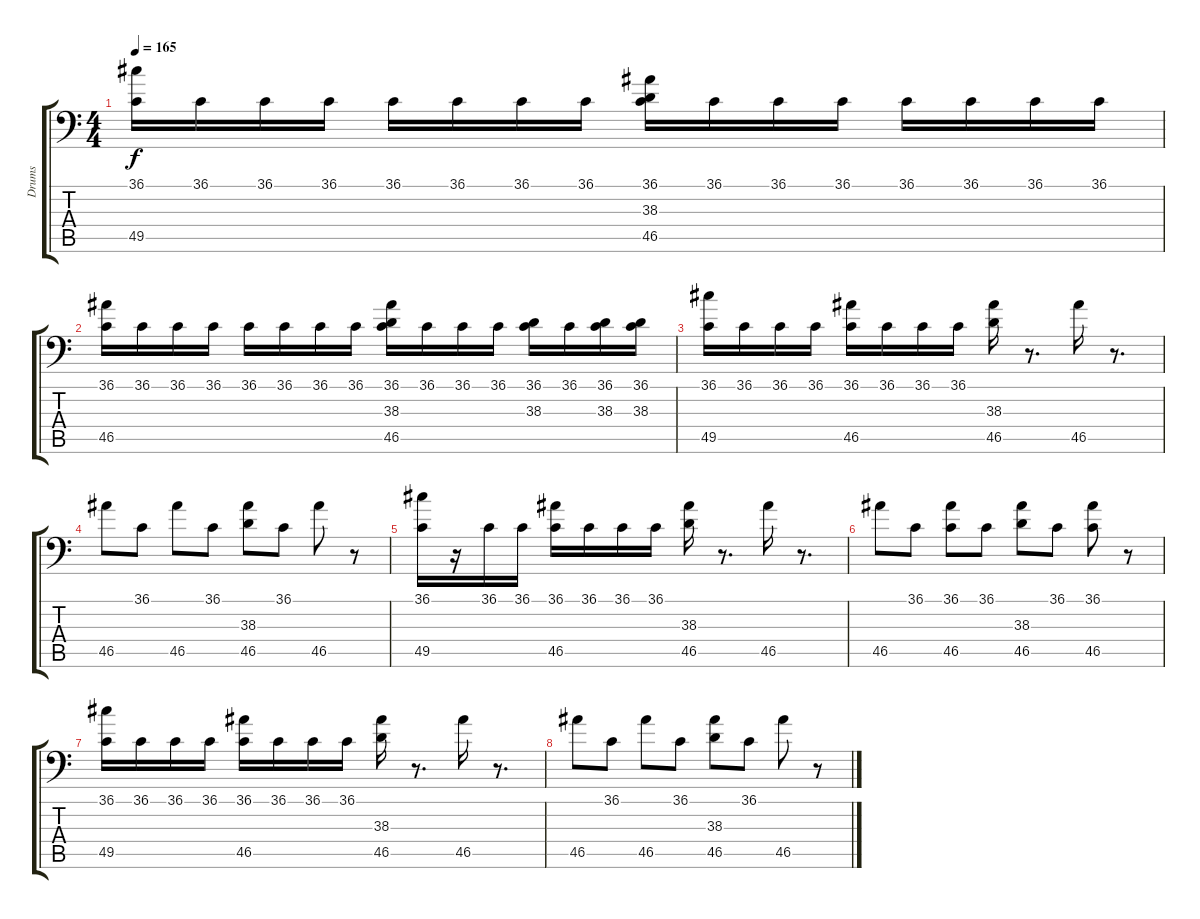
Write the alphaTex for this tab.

\track ("Drums" "Drums") {instrument acousticgrandpiano}
\staff {score tabs}
\tuning (C-1 C-1 C-1 C-1 C-1 C-1) {hide}
\ts (4 4)
\tempo 165
\clef f4
\ks c
(36.1 49.5).16{dy f} 36.1.16 36.1.16 36.1.16 36.1.16 36.1.16 36.1.16 36.1.16 (36.1 38.3 46.5).16 36.1.16 36.1.16 36.1.16 36.1.16 36.1.16 36.1.16 36.1.16 |
(36.1 46.5).16 36.1.16 36.1.16 36.1.16 36.1.16 36.1.16 36.1.16 36.1.16 (36.1 38.3 46.5).16 36.1.16 36.1.16 36.1.16 (36.1 38.3).16 36.1.16 (36.1 38.3).16 (36.1 38.3).16 |
(36.1 49.5).16 36.1.16 36.1.16 36.1.16 (36.1 46.5).16 36.1.16 36.1.16 36.1.16 (38.3 46.5).16 r.8{d} 46.5.16 r.8{d} |
46.5.8 36.1.8 46.5.8 36.1.8 (38.3 46.5).8 36.1.8 46.5.8 r.8 |
(36.1 49.5).16 r.16 36.1.16 36.1.16 (36.1 46.5).16 36.1.16 36.1.16 36.1.16 (38.3 46.5).16 r.8{d} 46.5.16 r.8{d} |
46.5.8 36.1.8 (36.1 46.5).8 36.1.8 (38.3 46.5).8 36.1.8 (36.1 46.5).8 r.8 |
(36.1 49.5).16 36.1.16 36.1.16 36.1.16 (36.1 46.5).16 36.1.16 36.1.16 36.1.16 (38.3 46.5).16 r.8{d} 46.5.16 r.8{d} |
46.5.8 36.1.8 46.5.8 36.1.8 (38.3 46.5).8 36.1.8 46.5.8 r.8
